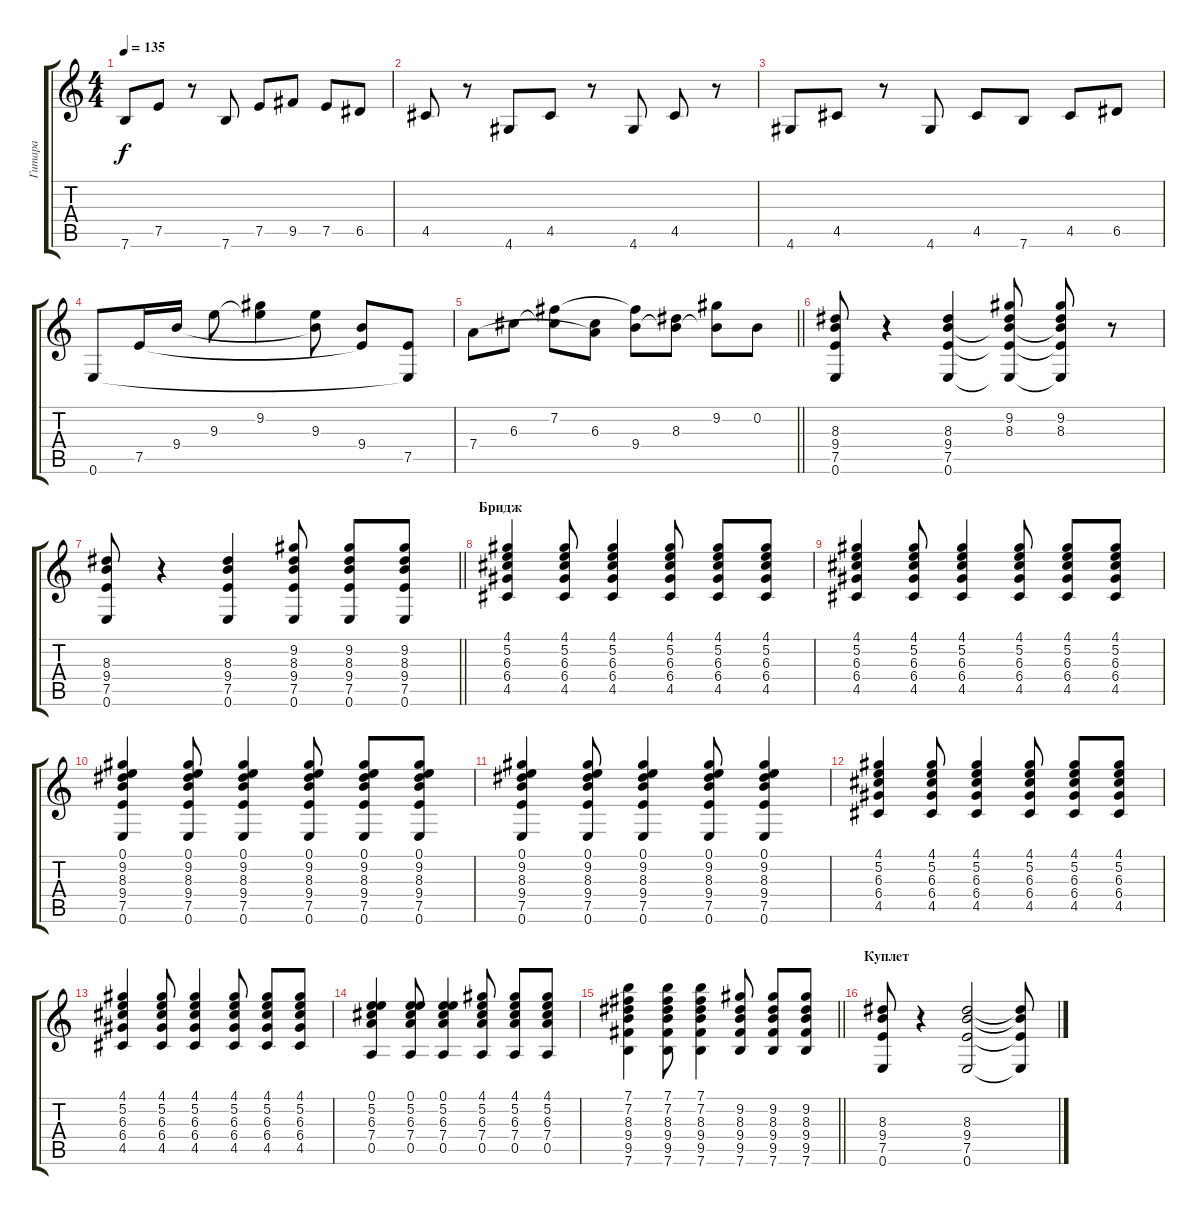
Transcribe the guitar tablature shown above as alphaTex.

\track ("Гитара" "Гитара") {instrument acousticguitarsteel}
\staff {score tabs}
\tuning (E4 B3 G3 D3 A2 E2) {hide}
\ts (4 4)
\tempo 135
\clef g2
\ks c
7.6.8{dy f} 7.5.8 r.8 7.6.8 7.5.8 9.5.8 7.5.8 6.5.8 |
4.5.8 r.8 4.6.8 4.5.8 r.8 4.6.8 4.5.8 r.8 |
4.6.8 4.5.8 r.8 4.6.8 4.5.8 7.6.8 4.5.8 6.5.8 |
0.6.8 7.5.16 9.4.16 9.3.8 (9.2 9.3{t}).4 (9.3 9.4{t}).8 (9.4 7.5{t}).8 (7.5 0.6{t}).8 |
\barLineRight lightlight
7.4.8 6.3.8 (7.2 6.3{t}).8 (6.3 7.4{t}).8 (7.2{t} 9.4).8 (8.3 9.4{t}).8 (9.2 9.4{t}).8 0.2.8 |
(8.3 9.4 7.5 0.6).8 r.4 (8.3 9.4 7.5 0.6).4 (9.2 8.3 9.4{t} 7.5{t} 0.6{t}).8 (9.2 8.3 9.4{t} 7.5{t} 0.6{t}).8 r.8 |
\barLineRight lightlight
(8.3 9.4 7.5 0.6).8 r.4 (8.3 9.4 7.5 0.6).4 (9.2 8.3 9.4 7.5 0.6).8 (9.2 8.3 9.4 7.5 0.6).8 (9.2 8.3 9.4 7.5 0.6).8 |
\section ("" "Бридж")
(4.1 5.2 6.3 6.4 4.5).4 (4.1 5.2 6.3 6.4 4.5).8 (4.1 5.2 6.3 6.4 4.5).4 (4.1 5.2 6.3 6.4 4.5).8 (4.1 5.2 6.3 6.4 4.5).8 (4.1 5.2 6.3 6.4 4.5).8 |
(4.1 5.2 6.3 6.4 4.5).4 (4.1 5.2 6.3 6.4 4.5).8 (4.1 5.2 6.3 6.4 4.5).4 (4.1 5.2 6.3 6.4 4.5).8 (4.1 5.2 6.3 6.4 4.5).8 (4.1 5.2 6.3 6.4 4.5).8 |
(0.1 9.2 8.3 9.4 7.5 0.6).4 (0.1 9.2 8.3 9.4 7.5 0.6).8 (0.1 9.2 8.3 9.4 7.5 0.6).4 (0.1 9.2 8.3 9.4 7.5 0.6).8 (0.1 9.2 8.3 9.4 7.5 0.6).8 (0.1 9.2 8.3 9.4 7.5 0.6).8 |
(0.1 9.2 8.3 9.4 7.5 0.6).4 (0.1 9.2 8.3 9.4 7.5 0.6).8 (0.1 9.2 8.3 9.4 7.5 0.6).4 (0.1 9.2 8.3 9.4 7.5 0.6).8 (0.1 9.2 8.3 9.4 7.5 0.6).4 |
(4.1 5.2 6.3 6.4 4.5).4 (4.1 5.2 6.3 6.4 4.5).8 (4.1 5.2 6.3 6.4 4.5).4 (4.1 5.2 6.3 6.4 4.5).8 (4.1 5.2 6.3 6.4 4.5).8 (4.1 5.2 6.3 6.4 4.5).8 |
(4.1 5.2 6.3 6.4 4.5).4 (4.1 5.2 6.3 6.4 4.5).8 (4.1 5.2 6.3 6.4 4.5).4 (4.1 5.2 6.3 6.4 4.5).8 (4.1 5.2 6.3 6.4 4.5).8 (4.1 5.2 6.3 6.4 4.5).8 |
(0.1 5.2 6.3 7.4 0.5).4 (0.1 5.2 6.3 7.4 0.5).8 (0.1 5.2 6.3 7.4 0.5).4 (4.1 5.2 6.3 7.4 0.5).8 (4.1 5.2 6.3 7.4 0.5).8 (4.1 5.2 6.3 7.4 0.5).8 |
\barLineRight lightlight
(7.1 7.2 8.3 9.4 9.5 7.6).4 (7.1 7.2 8.3 9.4 9.5 7.6).8 (7.1 7.2 8.3 9.4 9.5 7.6).4 (9.2 8.3 9.4 9.5 7.6).8 (9.2 8.3 9.4 9.5 7.6).8 (9.2 8.3 9.4 9.5 7.6).8 |
\section ("" "Куплет")
(8.3 9.4 7.5 0.6).8 r.4 (8.3 9.4 7.5 0.6).2 (8.3{t} 9.4{t} 7.5{t} 0.6{t}).8
